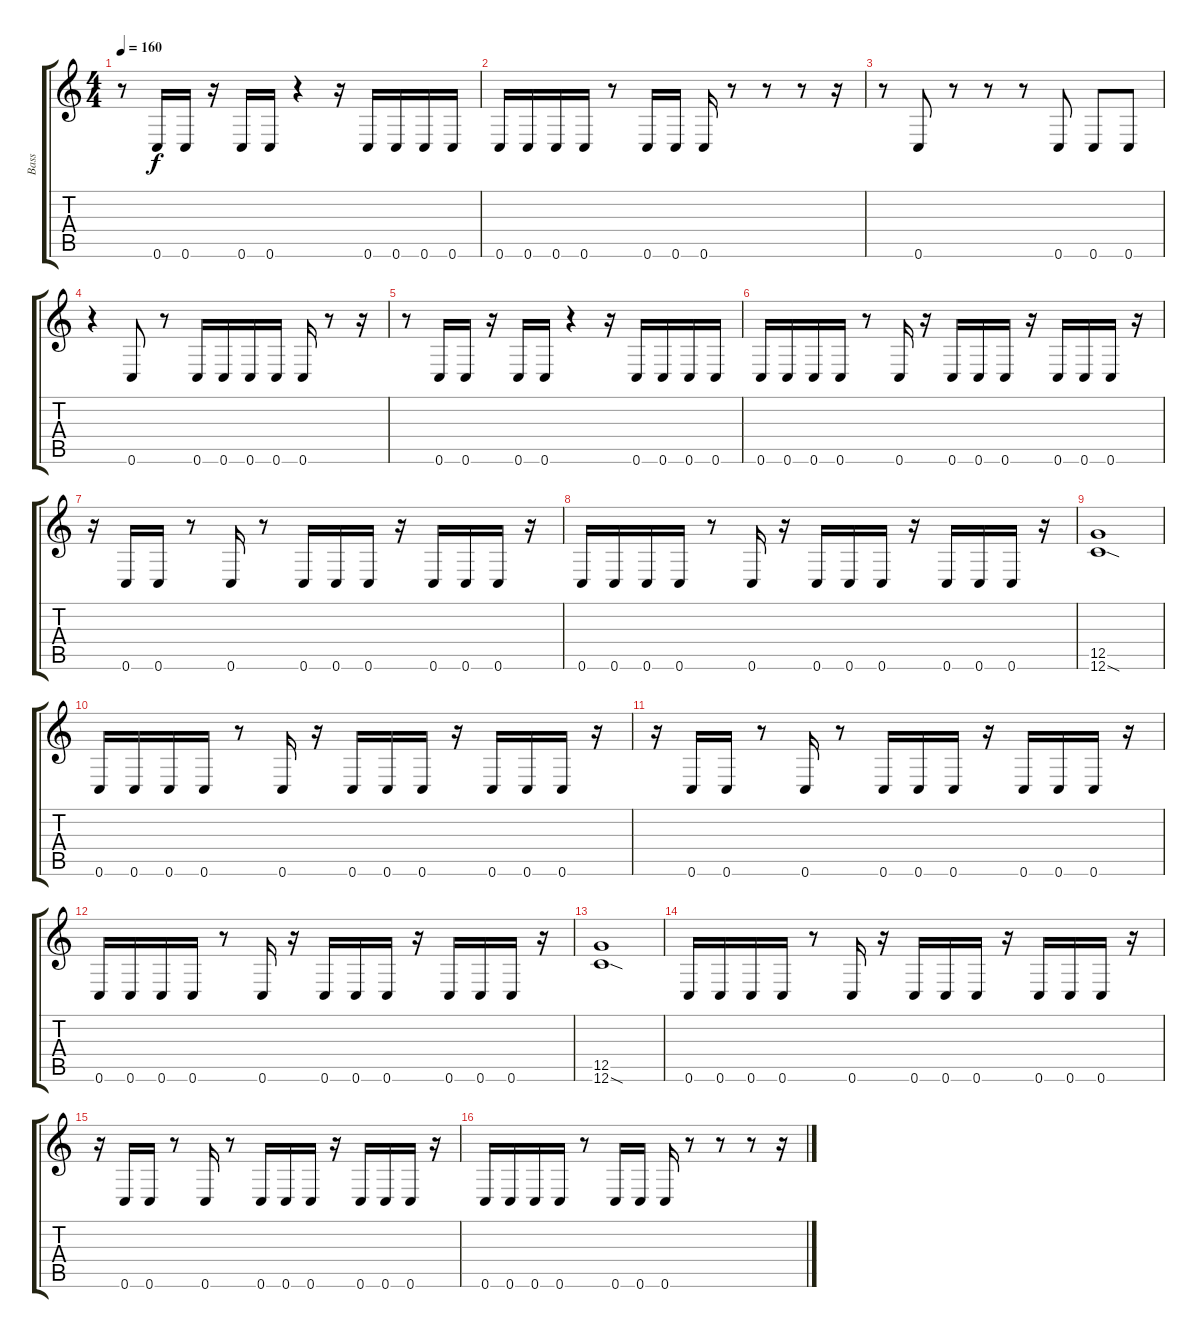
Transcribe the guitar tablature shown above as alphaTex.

\track ("Bass" "Bass") {instrument electricbasspick}
\staff {score tabs}
\tuning (D4 A3 F3 C3 G2 C2) {hide}
\ts (4 4)
\tempo 160
\clef g2
\ks c
r.8{dy f} 0.6.16 0.6.16 r.16 0.6.16 0.6.16 r.4 r.16 0.6.16 0.6.16 0.6.16 0.6.16 |
0.6.16 0.6.16 0.6.16 0.6.16 r.8 0.6.16 0.6.16 0.6.16 r.8 r.8 r.8 r.16 |
r.8 0.6.8 r.8 r.8 r.8 0.6.8 0.6.8 0.6.8 |
r.4 0.6.8 r.8 0.6.16 0.6.16 0.6.16 0.6.16 0.6.16 r.8 r.16 |
r.8 0.6.16 0.6.16 r.16 0.6.16 0.6.16 r.4 r.16 0.6.16 0.6.16 0.6.16 0.6.16 |
0.6.16 0.6.16 0.6.16 0.6.16 r.8 0.6.16 r.16 0.6.16 0.6.16 0.6.16 r.16 0.6.16 0.6.16 0.6.16 r.16 |
r.16 0.6.16 0.6.16 r.8 0.6.16 r.8 0.6.16 0.6.16 0.6.16 r.16 0.6.16 0.6.16 0.6.16 r.16 |
0.6.16 0.6.16 0.6.16 0.6.16 r.8 0.6.16 r.16 0.6.16 0.6.16 0.6.16 r.16 0.6.16 0.6.16 0.6.16 r.16 |
(12.5 12.6{sod}).1 |
0.6.16 0.6.16 0.6.16 0.6.16 r.8 0.6.16 r.16 0.6.16 0.6.16 0.6.16 r.16 0.6.16 0.6.16 0.6.16 r.16 |
r.16 0.6.16 0.6.16 r.8 0.6.16 r.8 0.6.16 0.6.16 0.6.16 r.16 0.6.16 0.6.16 0.6.16 r.16 |
0.6.16 0.6.16 0.6.16 0.6.16 r.8 0.6.16 r.16 0.6.16 0.6.16 0.6.16 r.16 0.6.16 0.6.16 0.6.16 r.16 |
(12.5 12.6{sod}).1 |
0.6.16 0.6.16 0.6.16 0.6.16 r.8 0.6.16 r.16 0.6.16 0.6.16 0.6.16 r.16 0.6.16 0.6.16 0.6.16 r.16 |
r.16 0.6.16 0.6.16 r.8 0.6.16 r.8 0.6.16 0.6.16 0.6.16 r.16 0.6.16 0.6.16 0.6.16 r.16 |
0.6.16 0.6.16 0.6.16 0.6.16 r.8 0.6.16 0.6.16 0.6.16 r.8 r.8 r.8 r.16
